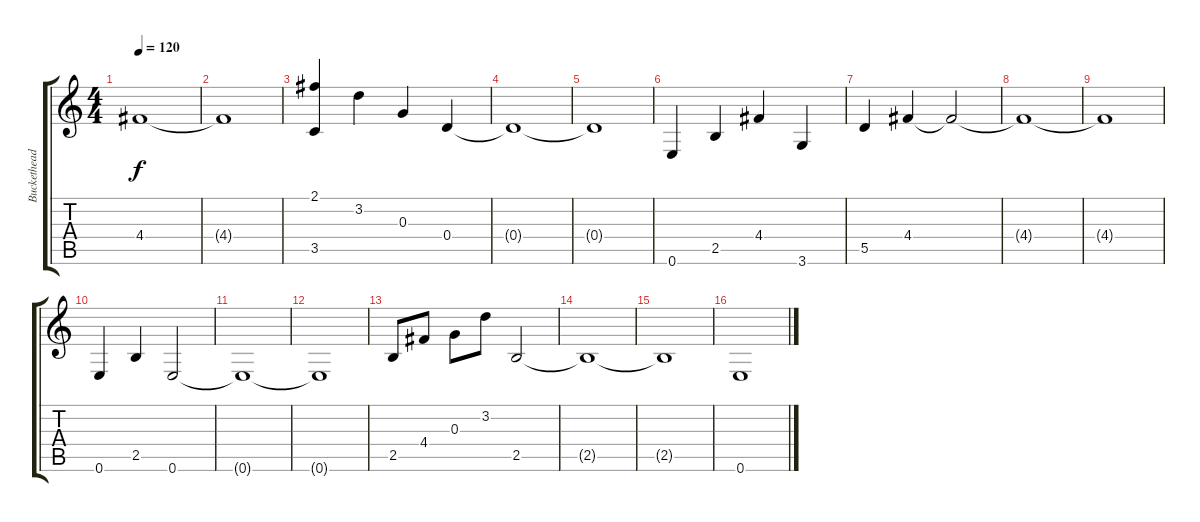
\track ("Buckethead" "Buckethead") {instrument electricguitarclean}
\staff {score tabs}
\tuning (E4 B3 G3 D3 A2 E2) {hide}
\ts (4 4)
\tempo 120
\clef g2
\ks c
4.4{t}.1{dy f} |
4.4{t}.1 |
(2.1 3.5).4 3.2.4 0.3.4 0.4.4 |
0.4{t}.1 |
0.4{t}.1 |
0.6.4 2.5.4 4.4.4 3.6.4 |
5.5.4 4.4.4 4.4{t}.2 |
4.4{t}.1 |
4.4{t}.1 |
0.6.4 2.5.4 0.6.2 |
0.6{t}.1 |
0.6{t}.1 |
2.5.8 4.4.8 0.3.8 3.2.8 2.5.2 |
2.5{t}.1 |
2.5{t}.1 |
0.6.1
